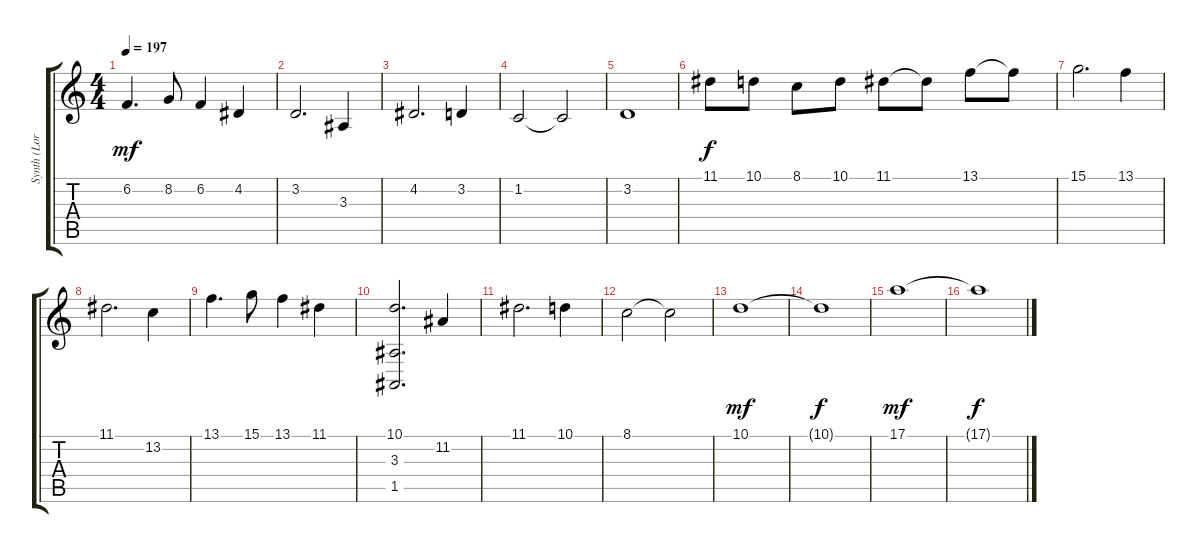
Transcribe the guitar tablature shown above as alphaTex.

\track ("Synth (Lord)" "Synth (Lor") {instrument lead1square}
\staff {score tabs}
\tuning (E4 B3 G3 D3 A2 E2) {hide}
\ts (4 4)
\tempo 197
\clef g2
\ks c
6.2.4{d dy mf} 8.2.8 6.2.4 4.2.4 |
3.2.2{d} 3.3.4 |
4.2.2{d} 3.2.4 |
1.2.2 1.2{t}.2 |
3.2.1 |
11.1.8{dy f} 10.1.8 8.1.8 10.1.8 11.1.8 11.1{t}.8 13.1.8 13.1{t}.8 |
15.1.2{d} 13.1.4 |
11.1.2{d} 13.2.4 |
13.1.4{d} 15.1.8 13.1.4 11.1.4 |
(10.1 3.3 1.5).2{d} 11.2.4 |
11.1.2{d} 10.1.4 |
8.1.2 8.1{t}.2 |
10.1.1{dy mf} |
10.1{t}.1{dy f} |
17.1.1{dy mf} |
17.1{t}.1{dy f}
